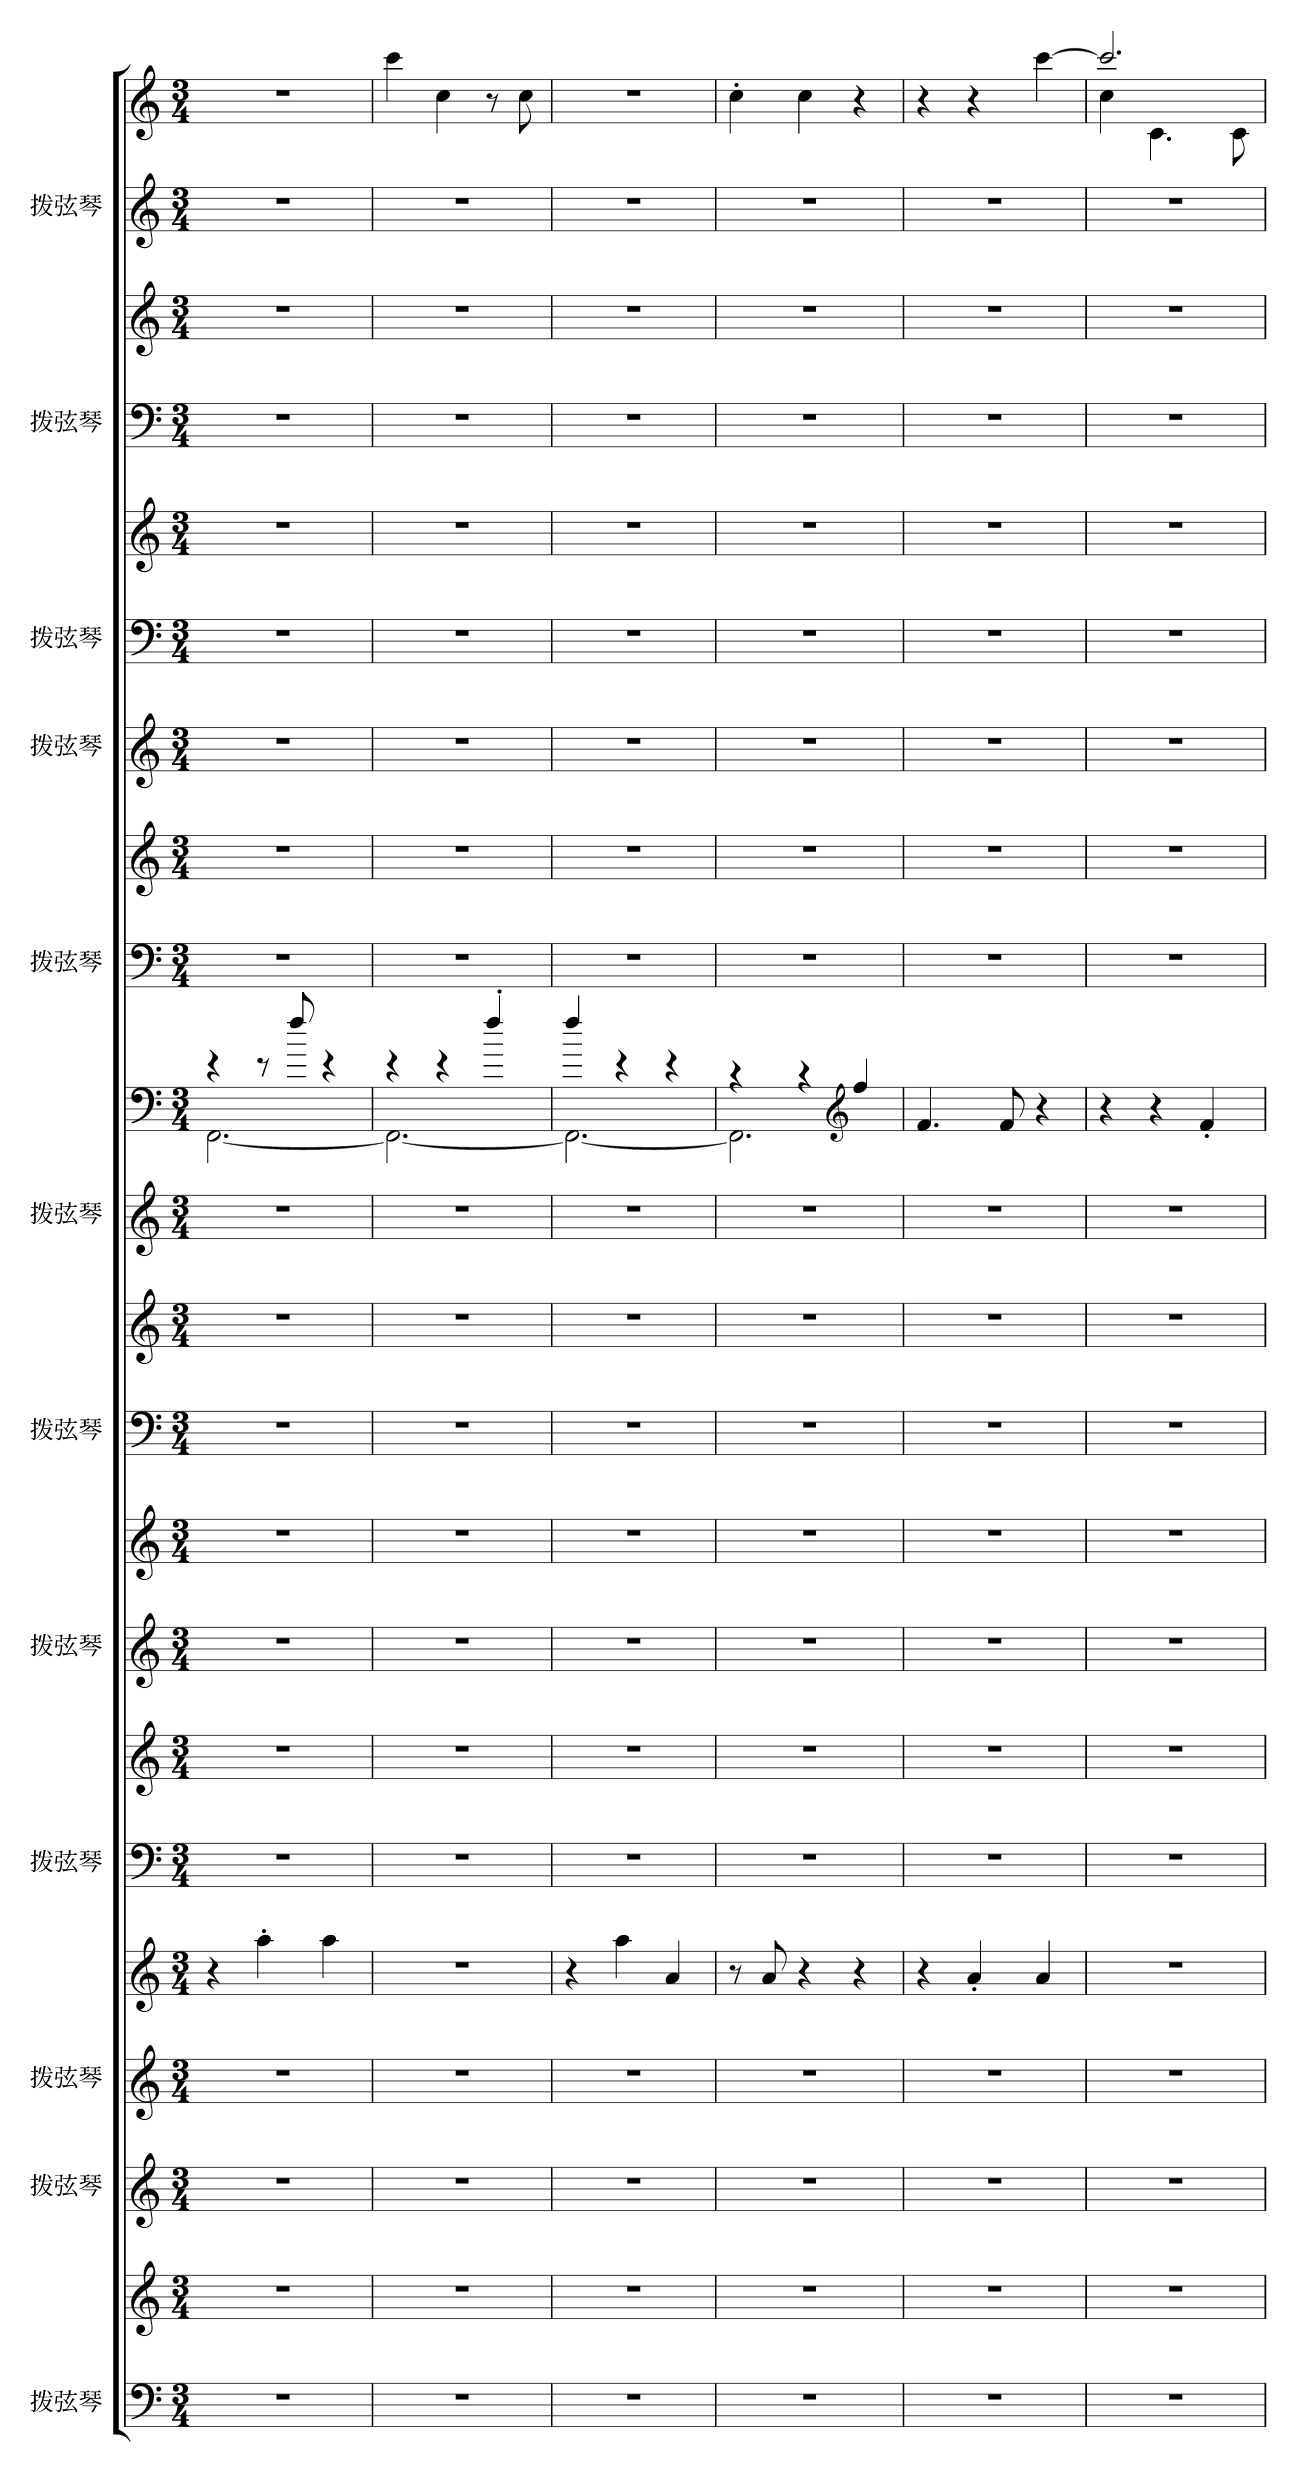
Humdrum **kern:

**kern	**kern	**kern	**kern	**kern	**kern	**kern	**kern	**kern	**kern	**kern	**kern	**kern	**kern	**kern	**kern	**kern	**kern	**kern	**kern	**kern	**kern
*part12	*part12	*part11	*part10	*part10	*part9	*part9	*part8	*part8	*part7	*part7	*part6	*part6	*part5	*part5	*part4	*part3	*part3	*part2	*part2	*part1	*part1
*staff22	*staff21	*staff20	*staff19	*staff18	*staff17	*staff16	*staff15	*staff14	*staff13	*staff12	*staff11	*staff10	*staff9	*staff8	*staff7	*staff6	*staff5	*staff4	*staff3	*staff2	*staff1
*I"拨弦琴	*	*I"拨弦琴	*I"拨弦琴	*	*I"拨弦琴	*	*I"拨弦琴	*	*I"拨弦琴	*	*I"拨弦琴	*	*I"拨弦琴	*	*I"拨弦琴	*I"拨弦琴	*	*I"拨弦琴	*	*I"拨弦琴	*
*clefF4	*clefG2	*clefG2	*clefG2	*clefG2	*clefF4	*clefG2	*clefG2	*clefG2	*clefF4	*clefG2	*clefG2	*clefF4	*clefF4	*clefG2	*clefG2	*clefF4	*clefG2	*clefF4	*clefG2	*clefG2	*clefG2
*k[]	*k[]	*k[]	*k[]	*k[]	*k[]	*k[]	*k[]	*k[]	*k[]	*k[]	*k[]	*k[]	*k[]	*k[]	*k[]	*k[]	*k[]	*k[]	*k[]	*k[]	*k[]
*M3/4	*M3/4	*M3/4	*M3/4	*M3/4	*M3/4	*M3/4	*M3/4	*M3/4	*M3/4	*M3/4	*M3/4	*M3/4	*M3/4	*M3/4	*M3/4	*M3/4	*M3/4	*M3/4	*M3/4	*M3/4	*M3/4
*MM170	*MM170	*MM170	*MM170	*MM170	*MM170	*MM170	*MM170	*MM170	*MM170	*MM170	*MM170	*MM170	*MM170	*MM170	*MM170	*MM170	*MM170	*MM170	*MM170	*MM170	*MM170
=1	=1	=1	=1	=1	=1	=1	=1	=1	=1	=1	=1	=1	=1	=1	=1	=1	=1	=1	=1	=1	=1
*	*	*	*	*	*	*	*	*	*	*	*	*^	*	*	*	*	*	*	*	*	*
2.r	2.r	2.r	2.r	4r	2.r	2.r	2.r	2.r	2.r	2.r	2.r	4r	[2.FF\	2.r	2.r	2.r	2.r	2.r	2.r	2.r	2.r	2.r
.	.	.	.	4aa'\	.	.	.	.	.	.	.	8r	.	.	.	.	.	.	.	.	.	.
.	.	.	.	.	.	.	.	.	.	.	.	8ff/	.	.	.	.	.	.	.	.	.	.
.	.	.	.	4aa\	.	.	.	.	.	.	.	4r	.	.	.	.	.	.	.	.	.	.
=2	=2	=2	=2	=2	=2	=2	=2	=2	=2	=2	=2	=2	=2	=2	=2	=2	=2	=2	=2	=2	=2	=2
2.r	2.r	2.r	2.r	2.r	2.r	2.r	2.r	2.r	2.r	2.r	2.r	4r	2.FF\_	2.r	2.r	2.r	2.r	2.r	2.r	2.r	2.r	4ccc\
.	.	.	.	.	.	.	.	.	.	.	.	4r	.	.	.	.	.	.	.	.	.	4cc\
.	.	.	.	.	.	.	.	.	.	.	.	4ff'/	.	.	.	.	.	.	.	.	.	8r
.	.	.	.	.	.	.	.	.	.	.	.	.	.	.	.	.	.	.	.	.	.	8cc\
=3	=3	=3	=3	=3	=3	=3	=3	=3	=3	=3	=3	=3	=3	=3	=3	=3	=3	=3	=3	=3	=3	=3
2.r	2.r	2.r	2.r	4r	2.r	2.r	2.r	2.r	2.r	2.r	2.r	4ff/	2.FF\_	2.r	2.r	2.r	2.r	2.r	2.r	2.r	2.r	2.r
.	.	.	.	4aa\	.	.	.	.	.	.	.	4r	.	.	.	.	.	.	.	.	.	.
.	.	.	.	4a/	.	.	.	.	.	.	.	4r	.	.	.	.	.	.	.	.	.	.
=4	=4	=4	=4	=4	=4	=4	=4	=4	=4	=4	=4	=4	=4	=4	=4	=4	=4	=4	=4	=4	=4	=4
2.r	2.r	2.r	2.r	8r	2.r	2.r	2.r	2.r	2.r	2.r	2.r	4r	2.FF\]	2.r	2.r	2.r	2.r	2.r	2.r	2.r	2.r	4cc'\
.	.	.	.	8a/	.	.	.	.	.	.	.	.	.	.	.	.	.	.	.	.	.	.
.	.	.	.	4r	.	.	.	.	.	.	.	4r	.	.	.	.	.	.	.	.	.	4cc\
*	*	*	*	*	*	*	*	*	*	*	*	*clefG2	*	*	*	*	*	*	*	*	*	*
.	.	.	.	4r	.	.	.	.	.	.	.	4ff/	.	.	.	.	.	.	.	.	.	4r
*	*	*	*	*	*	*	*	*	*	*	*	*v	*v	*	*	*	*	*	*	*	*	*
=5	=5	=5	=5	=5	=5	=5	=5	=5	=5	=5	=5	=5	=5	=5	=5	=5	=5	=5	=5	=5	=5
2.r	2.r	2.r	2.r	4r	2.r	2.r	2.r	2.r	2.r	2.r	2.r	4.f/	2.r	2.r	2.r	2.r	2.r	2.r	2.r	2.r	4r
.	.	.	.	4a'/	.	.	.	.	.	.	.	.	.	.	.	.	.	.	.	.	4r
.	.	.	.	.	.	.	.	.	.	.	.	8f/	.	.	.	.	.	.	.	.	.
.	.	.	.	4a/	.	.	.	.	.	.	.	4r	.	.	.	.	.	.	.	.	[4ccc\
=6	=6	=6	=6	=6	=6	=6	=6	=6	=6	=6	=6	=6	=6	=6	=6	=6	=6	=6	=6	=6	=6
*	*	*	*	*	*	*	*	*	*	*	*	*	*	*	*	*	*	*	*	*	*^
2.r	2.r	2.r	2.r	2.r	2.r	2.r	2.r	2.r	2.r	2.r	2.r	4r	2.r	2.r	2.r	2.r	2.r	2.r	2.r	2.r	2.ccc/]	4cc\
.	.	.	.	.	.	.	.	.	.	.	.	4r	.	.	.	.	.	.	.	.	.	4.c\
.	.	.	.	.	.	.	.	.	.	.	.	4f'/	.	.	.	.	.	.	.	.	.	.
.	.	.	.	.	.	.	.	.	.	.	.	.	.	.	.	.	.	.	.	.	.	8c\
*	*	*	*	*	*	*	*	*	*	*	*	*	*	*	*	*	*	*	*	*	*v	*v
=	=	=	=	=	=	=	=	=	=	=	=	=	=	=	=	=	=	=	=	=	=
*-	*-	*-	*-	*-	*-	*-	*-	*-	*-	*-	*-	*-	*-	*-	*-	*-	*-	*-	*-	*-	*-
